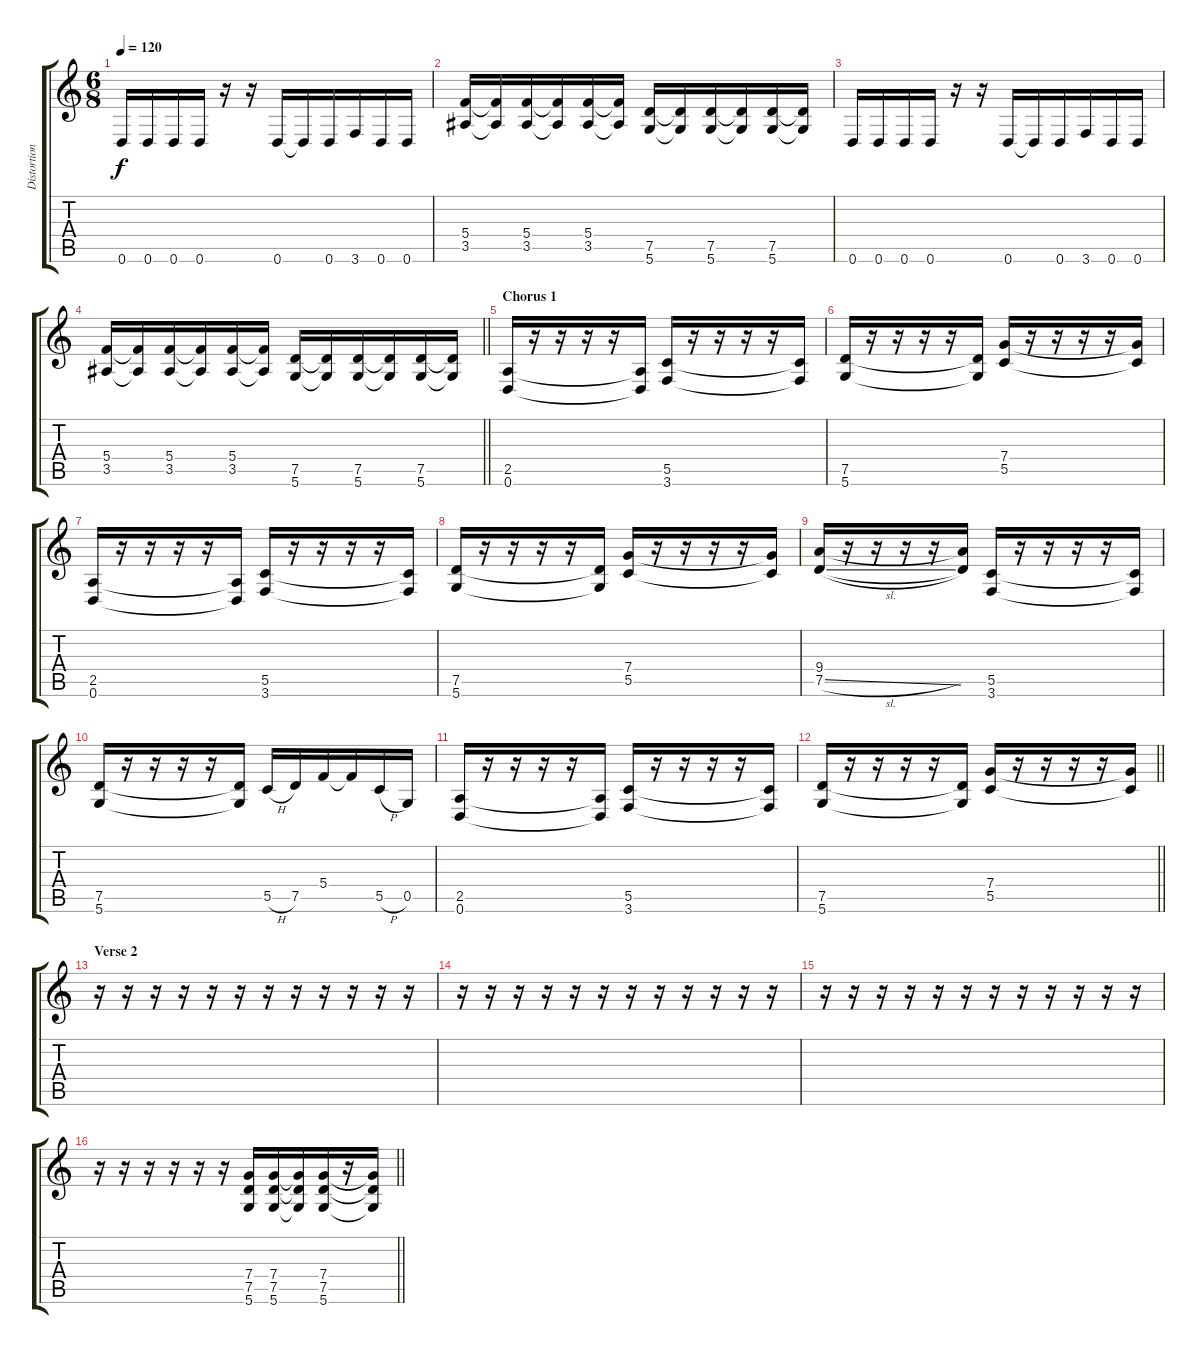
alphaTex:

\track ("Distortion 1" "Distortion") {instrument distortionguitar}
\staff {score tabs}
\tuning (D4 A3 F3 C3 G2 D2) {hide}
\ts (6 8)
\tempo 120
\clef g2
\ks c
0.6.16{dy f} 0.6.16 0.6.16 0.6.16 r.16 r.16 0.6.16 0.6{t}.16 0.6.16 3.6.16 0.6.16 0.6.16 |
(5.4 3.5).16 (5.4{t} 3.5{t}).16 (5.4 3.5).16 (5.4{t} 3.5{t}).16 (5.4 3.5).16 (5.4{t} 3.5{t}).16 (7.5 5.6).16 (7.5{t} 5.6{t}).16 (7.5 5.6).16 (7.5{t} 5.6{t}).16 (7.5 5.6).16 (7.5{t} 5.6{t}).16 |
0.6.16 0.6.16 0.6.16 0.6.16 r.16 r.16 0.6.16 0.6{t}.16 0.6.16 3.6.16 0.6.16 0.6.16 |
\barLineRight lightlight
(5.4 3.5).16 (5.4{t} 3.5{t}).16 (5.4 3.5).16 (5.4{t} 3.5{t}).16 (5.4 3.5).16 (5.4{t} 3.5{t}).16 (7.5 5.6).16 (7.5{t} 5.6{t}).16 (7.5 5.6).16 (7.5{t} 5.6{t}).16 (7.5 5.6).16 (7.5{t} 5.6{t}).16 |
\section ("" "Chorus 1")
(2.5 0.6).16 r.16 r.16 r.16 r.16 (2.5{t} 0.6{t}).16 (5.5 3.6).16 r.16 r.16 r.16 r.16 (5.5{t} 3.6{t}).16 |
(7.5 5.6).16 r.16 r.16 r.16 r.16 (7.5{t} 5.6{t}).16 (7.4 5.5).16 r.16 r.16 r.16 r.16 (7.4{t} 5.5{t}).16 |
(2.5 0.6).16 r.16 r.16 r.16 r.16 (2.5{t} 0.6{t}).16 (5.5 3.6).16 r.16 r.16 r.16 r.16 (5.5{t} 3.6{t}).16 |
(7.5 5.6).16 r.16 r.16 r.16 r.16 (7.5{t} 5.6{t}).16 (7.4 5.5).16 r.16 r.16 r.16 r.16 (7.4{t} 5.5{t}).16 |
(9.4 7.5{sl}).16 r.16 r.16 r.16 r.16 (9.4{t} 7.5{t}).16 (5.5 3.6).16 r.16 r.16 r.16 r.16 (5.5{t} 3.6{t}).16 |
(7.5 5.6).16 r.16 r.16 r.16 r.16 (7.5{t} 5.6{t}).16 5.5{h}.16 7.5.16 5.4.16 5.4{t}.16 5.5{h}.16 0.5.16 |
(2.5 0.6).16 r.16 r.16 r.16 r.16 (2.5{t} 0.6{t}).16 (5.5 3.6).16 r.16 r.16 r.16 r.16 (5.5{t} 3.6{t}).16 |
\barLineRight lightlight
(7.5 5.6).16 r.16 r.16 r.16 r.16 (7.5{t} 5.6{t}).16 (7.4 5.5).16 r.16 r.16 r.16 r.16 (7.4{t} 5.5{t}).16 |
\section ("" "Verse 2")
r.16 r.16 r.16 r.16 r.16 r.16 r.16 r.16 r.16 r.16 r.16 r.16 |
r.16 r.16 r.16 r.16 r.16 r.16 r.16 r.16 r.16 r.16 r.16 r.16 |
r.16 r.16 r.16 r.16 r.16 r.16 r.16 r.16 r.16 r.16 r.16 r.16 |
\barLineRight lightlight
r.16 r.16 r.16 r.16 r.16 r.16 (7.4 7.5 5.6).16 (7.4 7.5 5.6).16 (7.4{t} 7.5{t} 5.6{t}).16 (7.4 7.5 5.6).16 r.16 (7.4{t} 7.5{t} 5.6{t}).16
